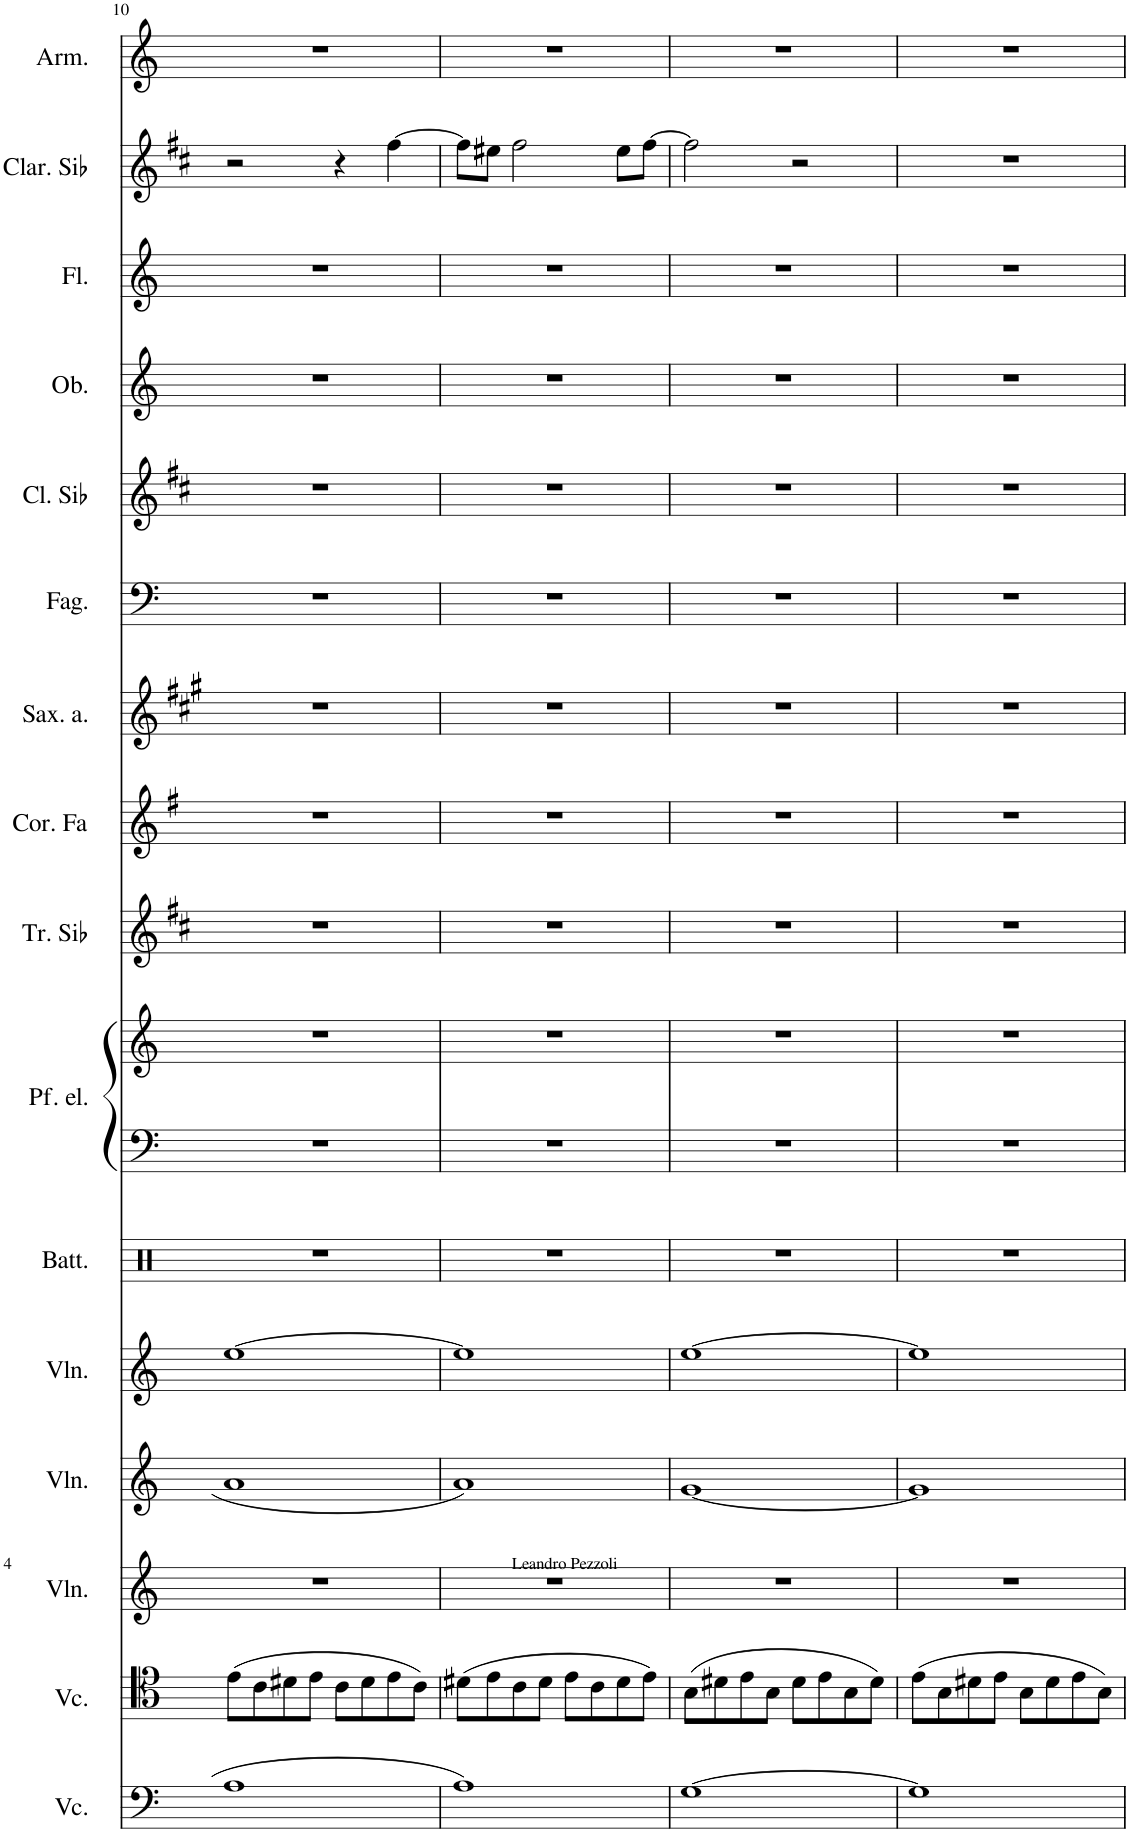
**kern	**kern	**kern	**kern	**kern	**kern	**kern	**kern	**kern	**kern	**kern	**kern	**kern	**kern	**kern	**kern	**kern
*part16	*part15	*part14	*part13	*part12	*part11	*part10	*part10	*part9	*part8	*part7	*part6	*part5	*part4	*part3	*part2	*part1
*staff17	*staff16	*staff15	*staff14	*staff13	*staff12	*staff11	*staff10	*staff9	*staff8	*staff7	*staff6	*staff5	*staff4	*staff3	*staff2	*staff1
*I"Violoncello	*I"Violoncello	*I"Violino	*I"Violino	*I"Violino	*I"Batteria	*I"Piano elettrico	*	*I"Tromba in Sib	*I"Corno in Fa	*I"Sassofono contralto	*I"Fagotto	*I"Clarinetto in Sib	*I"Oboe	*I"Flauto	*I"Clarinette en Sib	*I"Armonica
*I'Vc.	*I'Vc.	*I'Vln.	*I'Vln.	*I'Vln.	*I'Batt.	*	*	*I'Tr. Sib	*I'Cor. Fa	*	*I'Fag.	*I'Cl. Sib	*I'Ob.	*I'Fl.	*I'Clar. Sib	*I'Arm.
!!LO:PB:g=z
*clefF4	*clefC4	*clefG2	*clefG2	*clefG2	*clefX	*clefF4	*clefG2	*clefG2	*clefG2	*clefG2	*clefF4	*clefG2	*clefG2	*clefG2	*clefG2	*clefG2
*	*	*	*	*	*	*	*	*Trd1c2	*Trd4c7	*Trd5c9	*	*Trd1c2	*	*	*Trd1c2	*
*k[]	*k[]	*k[]	*k[]	*k[]	*k[]	*k[]	*k[]	*k[f#c#]	*k[f#]	*k[f#c#g#]	*k[]	*k[f#c#]	*k[]	*k[]	*k[f#c#]	*k[]
*M4/4	*M4/4	*M4/4	*M4/4	*M4/4	*M4/4	*M4/4	*M4/4	*M4/4	*M4/4	*M4/4	*M4/4	*M4/4	*M4/4	*M4/4	*M4/4	*M4/4
=10	=10	=10	=10	=10	=10	=10	=10	=10	=10	=10	=10	=10	=10	=10	=10	=10
1A	(8e\L	1r	1a	[1ee	1r	1r	1r	1r	1r	1r	1r	1r	1r	1r	2r	1r
.	8c\	.	.	.	.	.	.	.	.	.	.	.	.	.	.	.
.	8d#X\	.	.	.	.	.	.	.	.	.	.	.	.	.	.	.
.	8e\J	.	.	.	.	.	.	.	.	.	.	.	.	.	.	.
.	8c\L	.	.	.	.	.	.	.	.	.	.	.	.	.	4r	.
.	8d#\	.	.	.	.	.	.	.	.	.	.	.	.	.	.	.
.	8e\	.	.	.	.	.	.	.	.	.	.	.	.	.	[4ff#\	.
.	8c\J)	.	.	.	.	.	.	.	.	.	.	.	.	.	.	.
=11	=11	=11	=11	=11	=11	=11	=11	=11	=11	=11	=11	=11	=11	=11	=11	=11
1A	(8d#X\L	1r	1a	1ee]	1r	1r	1r	1r	1r	1r	1r	1r	1r	1r	8ff#\L]	1r
.	8e\	.	.	.	.	.	.	.	.	.	.	.	.	.	8ee#X\J	.
.	8c\	.	.	.	.	.	.	.	.	.	.	.	.	.	2ff#\	.
.	8d#\J	.	.	.	.	.	.	.	.	.	.	.	.	.	.	.
.	8e\L	.	.	.	.	.	.	.	.	.	.	.	.	.	.	.
.	8c\	.	.	.	.	.	.	.	.	.	.	.	.	.	.	.
.	8d#\	.	.	.	.	.	.	.	.	.	.	.	.	.	8ee#\L	.
.	8e\J)	.	.	.	.	.	.	.	.	.	.	.	.	.	[8ff#\J	.
=12	=12	=12	=12	=12	=12	=12	=12	=12	=12	=12	=12	=12	=12	=12	=12	=12
[1G	(8B\L	1r	[1g	[1ee	1r	1r	1r	1r	1r	1r	1r	1r	1r	1r	2ff#\]	1r
.	8d#X\	.	.	.	.	.	.	.	.	.	.	.	.	.	.	.
.	8e\	.	.	.	.	.	.	.	.	.	.	.	.	.	.	.
.	8B\J	.	.	.	.	.	.	.	.	.	.	.	.	.	.	.
.	8d#\L	.	.	.	.	.	.	.	.	.	.	.	.	.	2r	.
.	8e\	.	.	.	.	.	.	.	.	.	.	.	.	.	.	.
.	8B\	.	.	.	.	.	.	.	.	.	.	.	.	.	.	.
.	8d#\J)	.	.	.	.	.	.	.	.	.	.	.	.	.	.	.
=13	=13	=13	=13	=13	=13	=13	=13	=13	=13	=13	=13	=13	=13	=13	=13	=13
1G]	(8e\L	1r	1g]	1ee]	1r	1r	1r	1r	1r	1r	1r	1r	1r	1r	1r	1r
.	8B\	.	.	.	.	.	.	.	.	.	.	.	.	.	.	.
.	8d#X\	.	.	.	.	.	.	.	.	.	.	.	.	.	.	.
.	8e\J	.	.	.	.	.	.	.	.	.	.	.	.	.	.	.
.	8B\L	.	.	.	.	.	.	.	.	.	.	.	.	.	.	.
.	8d#\	.	.	.	.	.	.	.	.	.	.	.	.	.	.	.
.	8e\	.	.	.	.	.	.	.	.	.	.	.	.	.	.	.
.	8B\J)	.	.	.	.	.	.	.	.	.	.	.	.	.	.	.
=	=	=	=	=	=	=	=	=	=	=	=	=	=	=	=	=
*-	*-	*-	*-	*-	*-	*-	*-	*-	*-	*-	*-	*-	*-	*-	*-	*-
